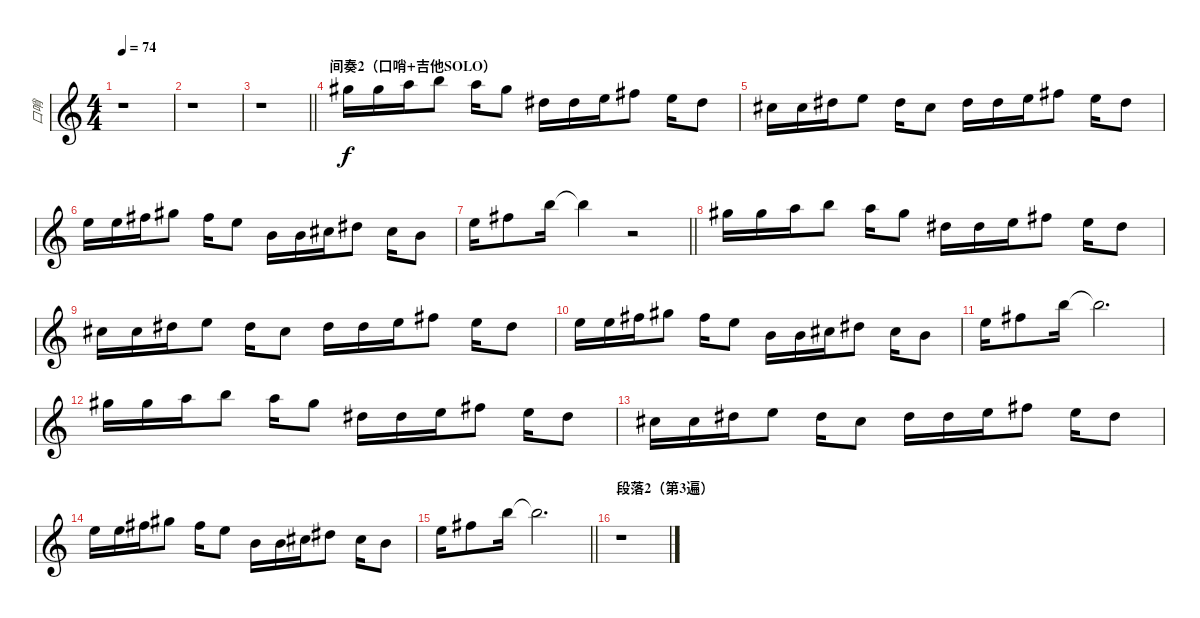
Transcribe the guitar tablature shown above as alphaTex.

\track ("口哨" "口哨") {instrument synthvoice}
\staff {score}
\tuning (E4 B3 G3 D3 A2 E2) {hide}
\ts (4 4)
\tempo 74
\clef g2
\ks c
r.1{dy f} |
r.1 |
\barLineRight lightlight
r.1 |
\section ("" "间奏2（口哨+吉他SOLO）")
16.1.16 16.1.16 17.1.16 19.1.8 17.1.16 16.1.8 16.2.16 16.2.16 17.2.16 19.2.8 17.2.16 16.2.8 |
18.3.16 18.3.16 16.2.16 17.2.8 16.2.16 18.3.8 16.2.16 16.2.16 17.2.16 19.2.8 17.2.16 16.2.8 |
17.2.16 17.2.16 19.2.16 16.1.8 19.2.16 17.2.8 16.3.16 16.3.16 18.3.16 16.2.8 18.3.16 16.3.8 |
\barLineRight lightlight
17.2.16 19.2.8 19.1.16 19.1{t}.4 r.2 |
16.1.16 16.1.16 17.1.16 19.1.8 17.1.16 16.1.8 16.2.16 16.2.16 17.2.16 19.2.8 17.2.16 16.2.8 |
18.3.16 18.3.16 16.2.16 17.2.8 16.2.16 18.3.8 16.2.16 16.2.16 17.2.16 19.2.8 17.2.16 16.2.8 |
17.2.16 17.2.16 19.2.16 16.1.8 19.2.16 17.2.8 16.3.16 16.3.16 18.3.16 16.2.8 18.3.16 16.3.8 |
17.2.16 19.2.8 19.1.16 19.1{t}.2{d} |
16.1.16 16.1.16 17.1.16 19.1.8 17.1.16 16.1.8 16.2.16 16.2.16 17.2.16 19.2.8 17.2.16 16.2.8 |
18.3.16 18.3.16 16.2.16 17.2.8 16.2.16 18.3.8 16.2.16 16.2.16 17.2.16 19.2.8 17.2.16 16.2.8 |
17.2.16 17.2.16 19.2.16 16.1.8 19.2.16 17.2.8 16.3.16 16.3.16 18.3.16 16.2.8 18.3.16 16.3.8 |
\barLineRight lightlight
17.2.16 19.2.8 19.1.16 19.1{t}.2{d} |
\section ("" "段落2（第3遍）")
r.1
